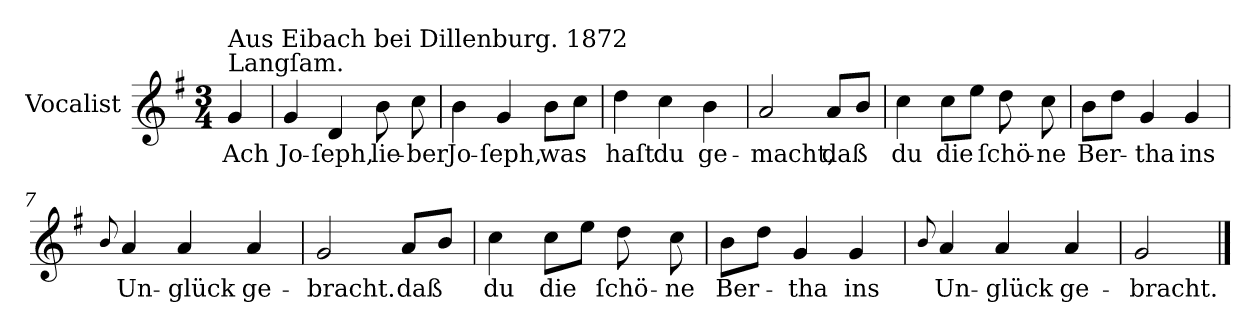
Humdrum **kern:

**kern	**text
*part1	*part1
*staff1	*staff1
*I"Vocalist	*
*k[f#]	*
*G:	*
*M3/4	*
=	=
!LO:TX:a:t=Langſam.	!
!LO:TX:a:t=Aus Eibach bei Dillenburg. 1872	!
4g	Ach
=1	=1
4g	Jo-
4d	-ſeph,
8b	lie-
8cc	-ber
=2	=2
4b	Jo-
4g	-ſeph,
8bL	was
8ccJ	.
=3	=3
4dd	haſt
4cc	du
4b	ge-
=4	=4
2a	-macht,
8aL	daß
8bJ	.
=5	=5
4cc	du
8ccL	die
8eeJ	.
8dd	ſchö-
8cc	-ne
=6	=6
8bL	Ber-
8ddJ	.
4g	-tha
4g	ins
=7	=7
8qqb	.
4a	Un-
4a	-glück
4a	ge-
=8	=8
2g	-bracht.
8aL	daß
8bJ	.
=9	=9
4cc	du
8ccL	die
8eeJ	.
8dd	ſchö-
8cc	-ne
=10	=10
8bL	Ber-
8ddJ	.
4g	-tha
4g	ins
=11	=11
8qqb	.
4a	Un-
4a	-glück
4a	ge-
=12	=12
2g	-bracht.
==	==
*-	*-
